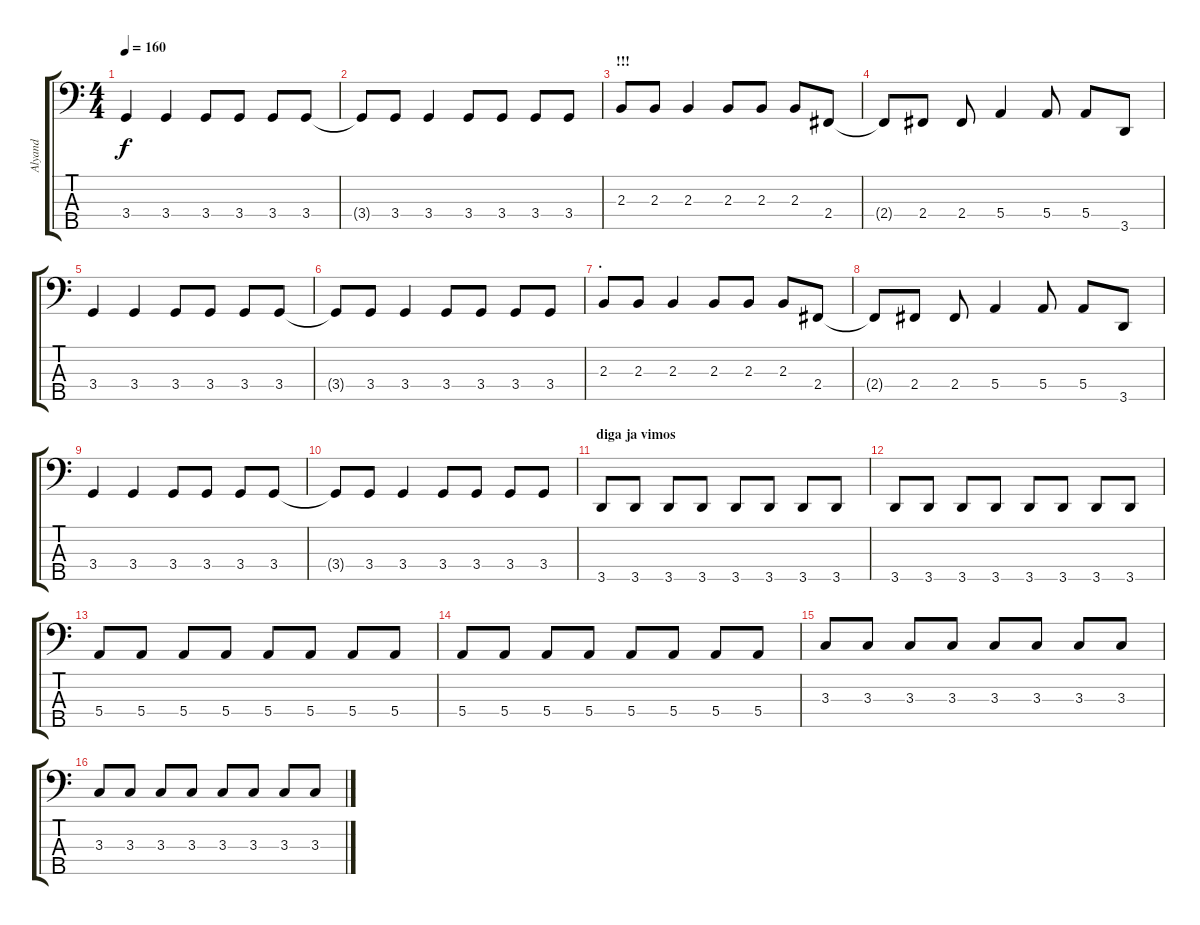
\track ("Alyand" "Alyand") {instrument electricbasspick}
\staff {score tabs}
\tuning (G2 D2 A1 E1 B0) {hide}
\ts (4 4)
\tempo 160
\clef f4
\ks c
3.4.4{dy f} 3.4.4 3.4.8 3.4.8 3.4.8 3.4.8 |
3.4{t}.8 3.4.8 3.4.4 3.4.8 3.4.8 3.4.8 3.4.8 |
\section ("" "!!!")
2.3.8 2.3.8 2.3.4 2.3.8 2.3.8 2.3.8 2.4.8 |
2.4{t}.8 2.4.8 2.4.8 5.4.4 5.4.8 5.4.8 3.5.8 |
3.4.4 3.4.4 3.4.8 3.4.8 3.4.8 3.4.8 |
3.4{t}.8 3.4.8 3.4.4 3.4.8 3.4.8 3.4.8 3.4.8 |
\section ("" ".")
2.3.8 2.3.8 2.3.4 2.3.8 2.3.8 2.3.8 2.4.8 |
2.4{t}.8 2.4.8 2.4.8 5.4.4 5.4.8 5.4.8 3.5.8 |
3.4.4 3.4.4 3.4.8 3.4.8 3.4.8 3.4.8 |
3.4{t}.8 3.4.8 3.4.4 3.4.8 3.4.8 3.4.8 3.4.8 |
\section ("" "diga ja vimos")
3.5.8 3.5.8 3.5.8 3.5.8 3.5.8 3.5.8 3.5.8 3.5.8 |
3.5.8 3.5.8 3.5.8 3.5.8 3.5.8 3.5.8 3.5.8 3.5.8 |
5.4.8 5.4.8 5.4.8 5.4.8 5.4.8 5.4.8 5.4.8 5.4.8 |
5.4.8 5.4.8 5.4.8 5.4.8 5.4.8 5.4.8 5.4.8 5.4.8 |
3.3.8 3.3.8 3.3.8 3.3.8 3.3.8 3.3.8 3.3.8 3.3.8 |
3.3.8 3.3.8 3.3.8 3.3.8 3.3.8 3.3.8 3.3.8 3.3.8
